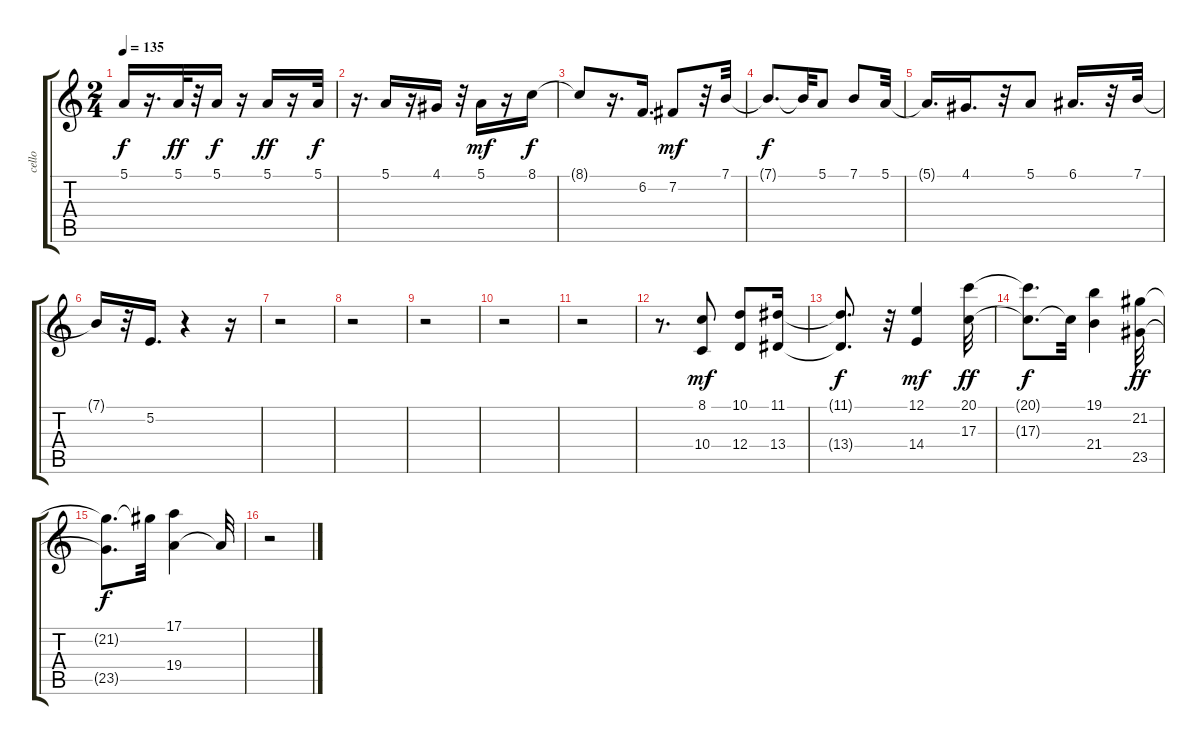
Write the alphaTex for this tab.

\track ("cello" "cello") {instrument stringensemble1}
\staff {score tabs}
\tuning (E4 B3 G3 D3 A2 E2) {hide}
\ts (2 4)
\tempo 135
\clef g2
\ks c
5.1{t}.16{dy f} r.16{d} 5.1.32{dy ff} r.32 5.1.16{dy f} r.16 5.1.16{dy ff} r.16 5.1.32{dy f} |
r.16{d} 5.1.16 r.16 4.1.16 r.32 5.1.16{dy mf} r.16 8.1.16{dy f} |
8.1{t}.8 r.16{d} 6.2.16{d} 7.2.8{dy mf} r.32 7.1.32 |
7.1{t}.8{d dy f} 7.1{t}.32 5.1.8 7.1.8 5.1.32 |
5.1{t}.16{d} 4.1.16{d} r.32 5.1.8 6.1.16{d} r.32 7.1.32 |
7.1{t}.16 r.32 5.2.16{d} r.4 r.16 |
r.2 |
r.2 |
r.2 |
r.2 |
r.2 |
r.8{d} (8.1 10.4).8{dy mf} (10.1 12.4).8 (11.1 13.4).16 |
(11.1{t} 13.4{t}).8{d dy f} r.32 (12.1 14.4).4{dy mf} (20.1 17.3).32{dy ff} |
(20.1{t} 17.3{t}).8{d dy f} 17.3{t}.32 (19.1 21.4).4 (21.2 23.5).32{dy ff} |
(21.2{t} 23.5{t}).8{d dy f} 21.2{t}.32 (17.1 19.4).4 19.4{t}.32 |
r.2
